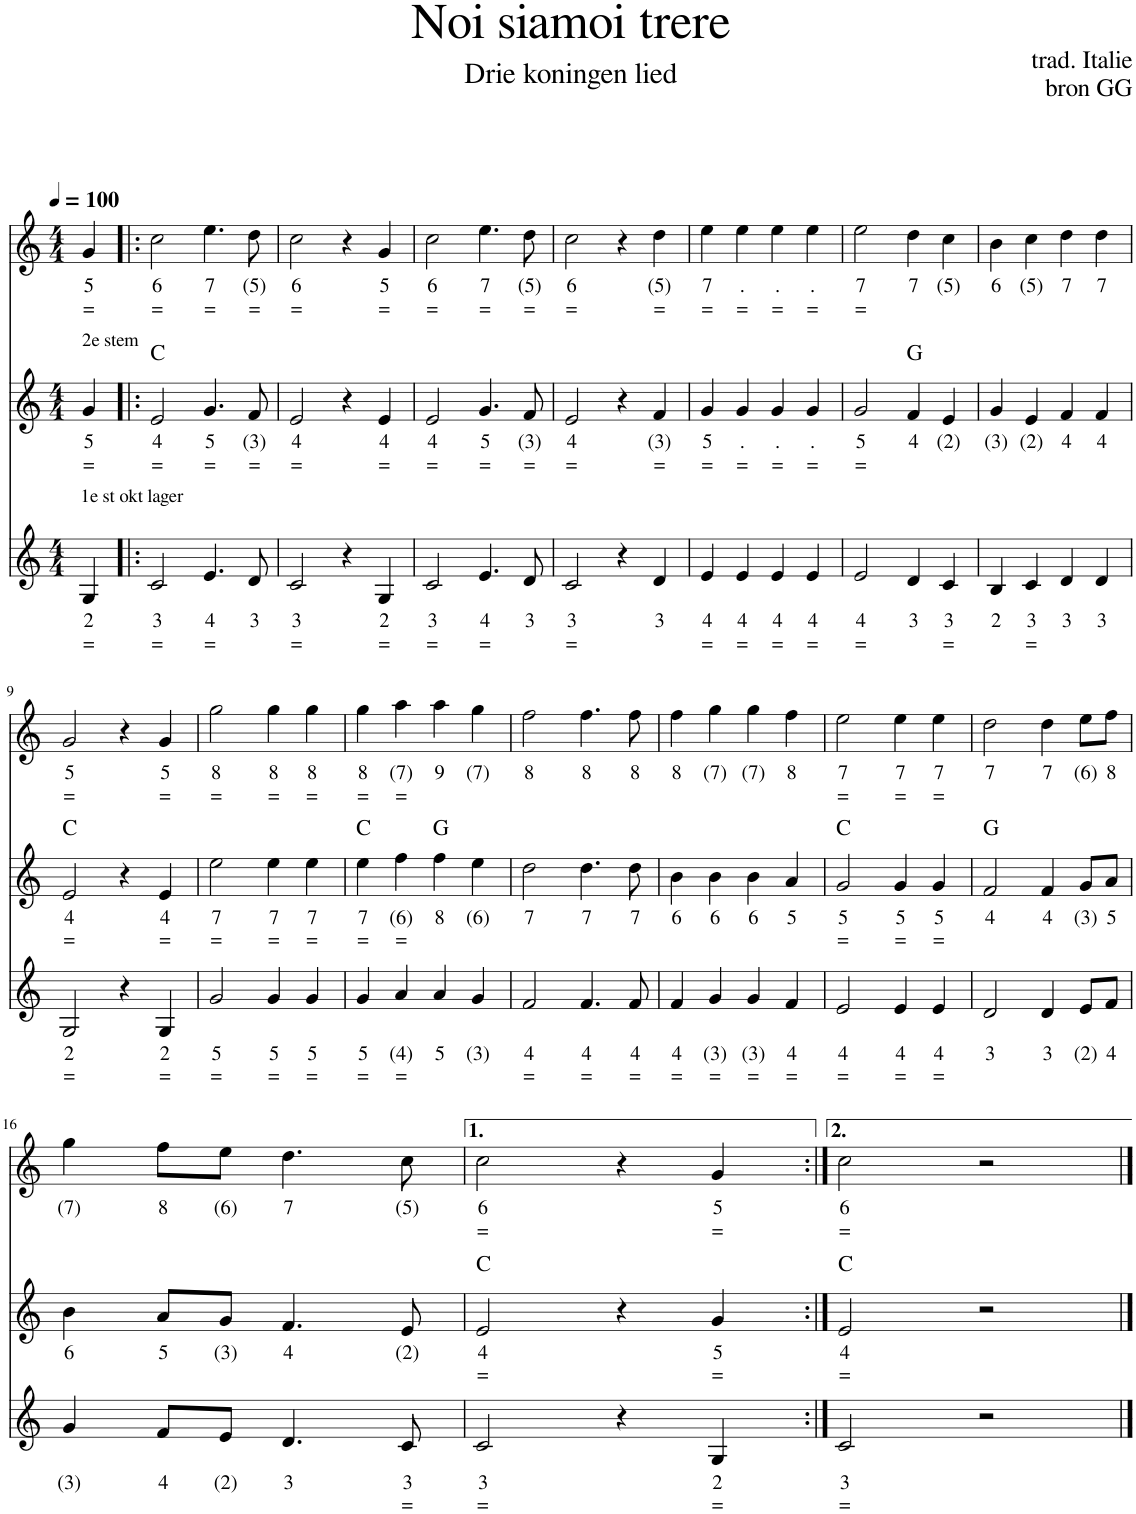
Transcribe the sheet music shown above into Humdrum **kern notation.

**kern	**text	**text	**kern	**text	**text	**harte	**kern	**text	**text
*part3	*part3	*part3	*part2	*part2	*part2	*part2	*part1	*part1	*part1
*staff3	*staff3	*staff3	*staff2	*staff2	*staff2	*	*staff1	*staff1	*staff1
*I"Stem	*	*	*I"Stem	*	*	*	*I"Stem	*	*
*clefG2	*	*	*clefG2	*	*	*	*clefG2	*	*
*k[]	*	*	*k[]	*	*	*	*k[]	*	*
*M4/4	*	*	*M4/4	*	*	*	*M4/4	*	*
*MM100	*	*	*MM100	*	*	*	*MM100	*	*
=1	=1	=1	=1	=1	=1	=1	=1	=1	=1
!	!	!	!LO:TX:a:t=2e stem	!	!	!	!	!	!
!LO:TX:a:t=1e st okt lager	!	!	!	!	!	!	!	!	!
!	!LO:LY:b	!LO:LY:b	!	!LO:LY:b	!LO:LY:b	!	!	!LO:LY:b	!LO:LY:b
4G/	2	=	4g/	5	=	.	4g/	5	=
=2!|:	=2!|:	=2!|:	=2!|:	=2!|:	=2!|:	=2!|:	=2!|:	=2!|:	=2!|:
!	!LO:LY:b	!LO:LY:b	!	!LO:LY:b	!LO:LY:b	!	!	!LO:LY:b	!LO:LY:b
2c/	3	=	2e/	4	=	C:maj	2cc\	6	=
!	!LO:LY:b	!LO:LY:b	!	!LO:LY:b	!LO:LY:b	!	!	!LO:LY:b	!LO:LY:b
4.e/	4	=	4.g/	5	=	.	4.ee\	7	=
!	!LO:LY:b	!	!	!LO:LY:b	!LO:LY:b	!	!	!LO:LY:b	!LO:LY:b
8d/	3	.	8f/	(3)	=	.	8dd\	(5)	=
=3	=3	=3	=3	=3	=3	=3	=3	=3	=3
!	!LO:LY:b	!LO:LY:b	!	!LO:LY:b	!LO:LY:b	!	!	!LO:LY:b	!LO:LY:b
2c/	3	=	2e/	4	=	.	2cc\	6	=
4r	.	.	4r	.	.	.	4r	.	.
!	!LO:LY:b	!LO:LY:b	!	!LO:LY:b	!LO:LY:b	!	!	!LO:LY:b	!LO:LY:b
4G/	2	=	4e/	4	=	.	4g/	5	=
=4	=4	=4	=4	=4	=4	=4	=4	=4	=4
!	!LO:LY:b	!LO:LY:b	!	!LO:LY:b	!LO:LY:b	!	!	!LO:LY:b	!LO:LY:b
2c/	3	=	2e/	4	=	.	2cc\	6	=
!	!LO:LY:b	!LO:LY:b	!	!LO:LY:b	!LO:LY:b	!	!	!LO:LY:b	!LO:LY:b
4.e/	4	=	4.g/	5	=	.	4.ee\	7	=
!	!LO:LY:b	!	!	!LO:LY:b	!LO:LY:b	!	!	!LO:LY:b	!LO:LY:b
8d/	3	.	8f/	(3)	=	.	8dd\	(5)	=
=5	=5	=5	=5	=5	=5	=5	=5	=5	=5
!	!LO:LY:b	!LO:LY:b	!	!LO:LY:b	!LO:LY:b	!	!	!LO:LY:b	!LO:LY:b
2c/	3	=	2e/	4	=	.	2cc\	6	=
4r	.	.	4r	.	.	.	4r	.	.
!	!LO:LY:b	!	!	!LO:LY:b	!LO:LY:b	!	!	!LO:LY:b	!LO:LY:b
4d/	3	.	4f/	(3)	=	.	4dd\	(5)	=
=6	=6	=6	=6	=6	=6	=6	=6	=6	=6
!	!LO:LY:b	!LO:LY:b	!	!LO:LY:b	!LO:LY:b	!	!	!LO:LY:b	!LO:LY:b
4e/	4	=	4g/	5	=	.	4ee\	7	=
!	!LO:LY:b	!LO:LY:b	!	!LO:LY:b	!LO:LY:b	!	!	!LO:LY:b	!LO:LY:b
4e/	4	=	4g/	.	=	.	4ee\	.	=
!	!LO:LY:b	!LO:LY:b	!	!LO:LY:b	!LO:LY:b	!	!	!LO:LY:b	!LO:LY:b
4e/	4	=	4g/	.	=	.	4ee\	.	=
!	!LO:LY:b	!LO:LY:b	!	!LO:LY:b	!LO:LY:b	!	!	!LO:LY:b	!LO:LY:b
4e/	4	=	4g/	.	=	.	4ee\	.	=
=7	=7	=7	=7	=7	=7	=7	=7	=7	=7
!	!LO:LY:b	!LO:LY:b	!	!LO:LY:b	!LO:LY:b	!	!	!LO:LY:b	!LO:LY:b
2e/	4	=	2g/	5	=	.	2ee\	7	=
!	!LO:LY:b	!	!	!LO:LY:b	!	!	!	!LO:LY:b	!
4d/	3	.	4f/	4	.	G:maj	4dd\	7	.
!	!LO:LY:b	!LO:LY:b	!	!LO:LY:b	!	!	!	!LO:LY:b	!
4c/	3	=	4e/	(2)	.	.	4cc\	(5)	.
=8	=8	=8	=8	=8	=8	=8	=8	=8	=8
!	!LO:LY:b	!	!	!LO:LY:b	!	!	!	!LO:LY:b	!
4B/	2	.	4g/	(3)	.	.	4b\	6	.
!	!LO:LY:b	!LO:LY:b	!	!LO:LY:b	!	!	!	!LO:LY:b	!
4c/	3	=	4e/	(2)	.	.	4cc\	(5)	.
!	!LO:LY:b	!	!	!LO:LY:b	!	!	!	!LO:LY:b	!
4d/	3	.	4f/	4	.	.	4dd\	7	.
!	!LO:LY:b	!	!	!LO:LY:b	!	!	!	!LO:LY:b	!
4d/	3	.	4f/	4	.	.	4dd\	7	.
!!LO:LB:g=z
=9	=9	=9	=9	=9	=9	=9	=9	=9	=9
!	!LO:LY:b	!LO:LY:b	!	!LO:LY:b	!LO:LY:b	!	!	!LO:LY:b	!LO:LY:b
2G/	2	=	2e/	4	=	C:maj	2g/	5	=
4r	.	.	4r	.	.	.	4r	.	.
!	!LO:LY:b	!LO:LY:b	!	!LO:LY:b	!LO:LY:b	!	!	!LO:LY:b	!LO:LY:b
4G/	2	=	4e/	4	=	.	4g/	5	=
=10	=10	=10	=10	=10	=10	=10	=10	=10	=10
!	!LO:LY:b	!LO:LY:b	!	!LO:LY:b	!LO:LY:b	!	!	!LO:LY:b	!LO:LY:b
2g/	5	=	2ee\	7	=	.	2gg\	8	=
!	!LO:LY:b	!LO:LY:b	!	!LO:LY:b	!LO:LY:b	!	!	!LO:LY:b	!LO:LY:b
4g/	5	=	4ee\	7	=	.	4gg\	8	=
!	!LO:LY:b	!LO:LY:b	!	!LO:LY:b	!LO:LY:b	!	!	!LO:LY:b	!LO:LY:b
4g/	5	=	4ee\	7	=	.	4gg\	8	=
=11	=11	=11	=11	=11	=11	=11	=11	=11	=11
!	!LO:LY:b	!LO:LY:b	!	!LO:LY:b	!LO:LY:b	!	!	!LO:LY:b	!LO:LY:b
4g/	5	=	4ee\	7	=	C:maj	4gg\	8	=
!	!LO:LY:b	!LO:LY:b	!	!LO:LY:b	!LO:LY:b	!	!	!LO:LY:b	!LO:LY:b
4a/	(4)	=	4ff\	(6)	=	.	4aa\	(7)	=
!	!LO:LY:b	!	!	!LO:LY:b	!	!	!	!LO:LY:b	!
4a/	5	.	4ff\	8	.	G:maj	4aa\	9	.
!	!LO:LY:b	!	!	!LO:LY:b	!	!	!	!LO:LY:b	!
4g/	(3)	.	4ee\	(6)	.	.	4gg\	(7)	.
=12	=12	=12	=12	=12	=12	=12	=12	=12	=12
!	!LO:LY:b	!LO:LY:b	!	!LO:LY:b	!	!	!	!LO:LY:b	!
2f/	4	=	2dd\	7	.	.	2ff\	8	.
!	!LO:LY:b	!LO:LY:b	!	!LO:LY:b	!	!	!	!LO:LY:b	!
4.f/	4	=	4.dd\	7	.	.	4.ff\	8	.
!	!LO:LY:b	!LO:LY:b	!	!LO:LY:b	!	!	!	!LO:LY:b	!
8f/	4	=	8dd\	7	.	.	8ff\	8	.
=13	=13	=13	=13	=13	=13	=13	=13	=13	=13
!	!LO:LY:b	!LO:LY:b	!	!LO:LY:b	!	!	!	!LO:LY:b	!
4f/	4	=	4b\	6	.	.	4ff\	8	.
!	!LO:LY:b	!LO:LY:b	!	!LO:LY:b	!	!	!	!LO:LY:b	!
4g/	(3)	=	4b\	6	.	.	4gg\	(7)	.
!	!LO:LY:b	!LO:LY:b	!	!LO:LY:b	!	!	!	!LO:LY:b	!
4g/	(3)	=	4b\	6	.	.	4gg\	(7)	.
!	!LO:LY:b	!LO:LY:b	!	!LO:LY:b	!	!	!	!LO:LY:b	!
4f/	4	=	4a/	5	.	.	4ff\	8	.
=14	=14	=14	=14	=14	=14	=14	=14	=14	=14
!	!LO:LY:b	!LO:LY:b	!	!LO:LY:b	!LO:LY:b	!	!	!LO:LY:b	!LO:LY:b
2e/	4	=	2g/	5	=	C:maj	2ee\	7	=
!	!LO:LY:b	!LO:LY:b	!	!LO:LY:b	!LO:LY:b	!	!	!LO:LY:b	!LO:LY:b
4e/	4	=	4g/	5	=	.	4ee\	7	=
!	!LO:LY:b	!LO:LY:b	!	!LO:LY:b	!LO:LY:b	!	!	!LO:LY:b	!LO:LY:b
4e/	4	=	4g/	5	=	.	4ee\	7	=
=15	=15	=15	=15	=15	=15	=15	=15	=15	=15
!	!LO:LY:b	!	!	!LO:LY:b	!	!	!	!LO:LY:b	!
2d/	3	.	2f/	4	.	G:maj	2dd\	7	.
!	!LO:LY:b	!	!	!LO:LY:b	!	!	!	!LO:LY:b	!
4d/	3	.	4f/	4	.	.	4dd\	7	.
!	!LO:LY:b	!	!	!LO:LY:b	!	!	!	!LO:LY:b	!
8e/L	(2)	.	8g/L	(3)	.	.	8ee\L	(6)	.
!	!LO:LY:b	!	!	!LO:LY:b	!	!	!	!LO:LY:b	!
8f/J	4	.	8a/J	5	.	.	8ff\J	8	.
!!LO:LB:g=z
=16	=16	=16	=16	=16	=16	=16	=16	=16	=16
!	!LO:LY:b	!	!	!LO:LY:b	!	!	!	!LO:LY:b	!
4g/	(3)	.	4b\	6	.	.	4gg\	(7)	.
!	!LO:LY:b	!	!	!LO:LY:b	!	!	!	!LO:LY:b	!
8f/L	4	.	8a/L	5	.	.	8ff\L	8	.
!	!LO:LY:b	!	!	!LO:LY:b	!	!	!	!LO:LY:b	!
8e/J	(2)	.	8g/J	(3)	.	.	8ee\J	(6)	.
!	!LO:LY:b	!	!	!LO:LY:b	!	!	!	!LO:LY:b	!
4.d/	3	.	4.f/	4	.	.	4.dd\	7	.
!	!LO:LY:b	!LO:LY:b	!	!LO:LY:b	!	!	!	!LO:LY:b	!
8c/	3	=	8e/	(2)	.	.	8cc\	(5)	.
=17	=17	=17	=17	=17	=17	=17	=17	=17	=17
!	!LO:LY:b	!LO:LY:b	!	!LO:LY:b	!LO:LY:b	!	!	!LO:LY:b	!LO:LY:b
2c/	3	=	2e/	4	=	C:maj	2cc\	6	=
4r	.	.	4r	.	.	.	4r	.	.
!	!LO:LY:b	!LO:LY:b	!	!LO:LY:b	!LO:LY:b	!	!	!LO:LY:b	!LO:LY:b
4G/	2	=	4g/	5	=	.	4g/	5	=
=18:|!	=18:|!	=18:|!	=18:|!	=18:|!	=18:|!	=18:|!	=18:|!	=18:|!	=18:|!
!	!LO:LY:b	!LO:LY:b	!	!LO:LY:b	!LO:LY:b	!	!	!LO:LY:b	!LO:LY:b
2c/	3	=	2e/	4	=	C:maj	2cc\	6	=
2r	.	.	2r	.	.	.	2r	.	.
==	==	==	==	==	==	==	==	==	==
*-	*-	*-	*-	*-	*-	*-	*-	*-	*-
